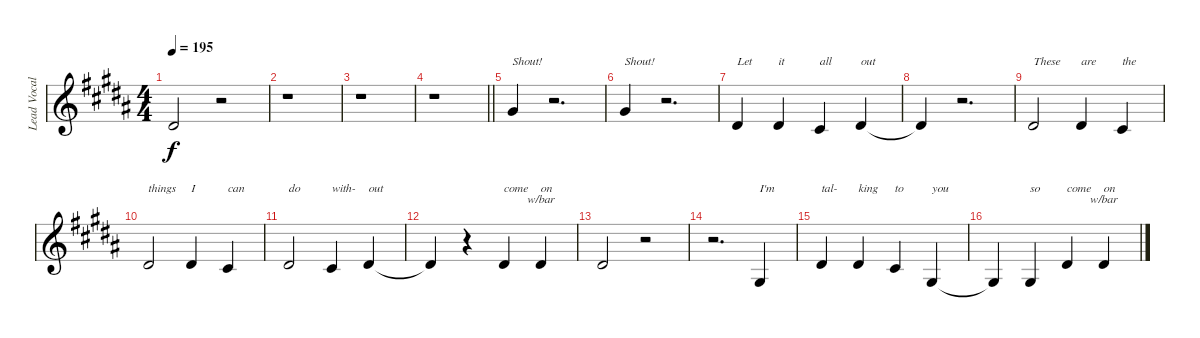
\track ("Lead Vocals" "Lead Vocal") {instrument lead6voice}
\staff {score}
\tuning (Eb4 Bb3 Gb3 Db3 Ab2 Db2) {hide}
\ts (4 4)
\tempo 195
\clef g2
\ks b
5.2{t}.2{dy f} r.2 |
r.1 |
r.1 |
\barLineRight lightlight
r.1 |
5.1.4{txt "Shout!"} r.2{d} |
5.1.4{txt "Shout!"} r.2{d} |
5.2.4{txt "Let"} 5.2.4{txt "it"} 3.2.4{txt "all"} 5.2.4{txt "out"} |
5.2{t}.4 r.2{d} |
5.2.2{txt "These"} 5.2.4{txt "are"} 3.2.4{txt "the"} |
5.2.2{txt "things"} 5.2.4{txt "I"} 3.2.4{txt "can"} |
3.2{be (custom 0 4 25 4 35 0 60 0)}.2{txt "do"} 3.2.4{txt "with-"} 5.2.4{txt "out"} |
5.2{t}.4 r.4 5.2.4{txt "come"} 5.2.4{tbe (custom default 0 0 15 0 25 -14 60 -14) txt "on"} |
5.2{t}.2 r.2 |
r.2{d} 2.3.4{txt "I'm"} |
5.2.4{txt "tal-"} 5.2.4{txt "king"} 3.2.4{txt "to"} 2.3.4{txt "you"} |
2.3{t}.4 2.3.4{txt "so"} 5.2.4{txt "come"} 5.2.4{tbe (custom default 0 0 15 0 25 -14 60 -14) txt "on"}
